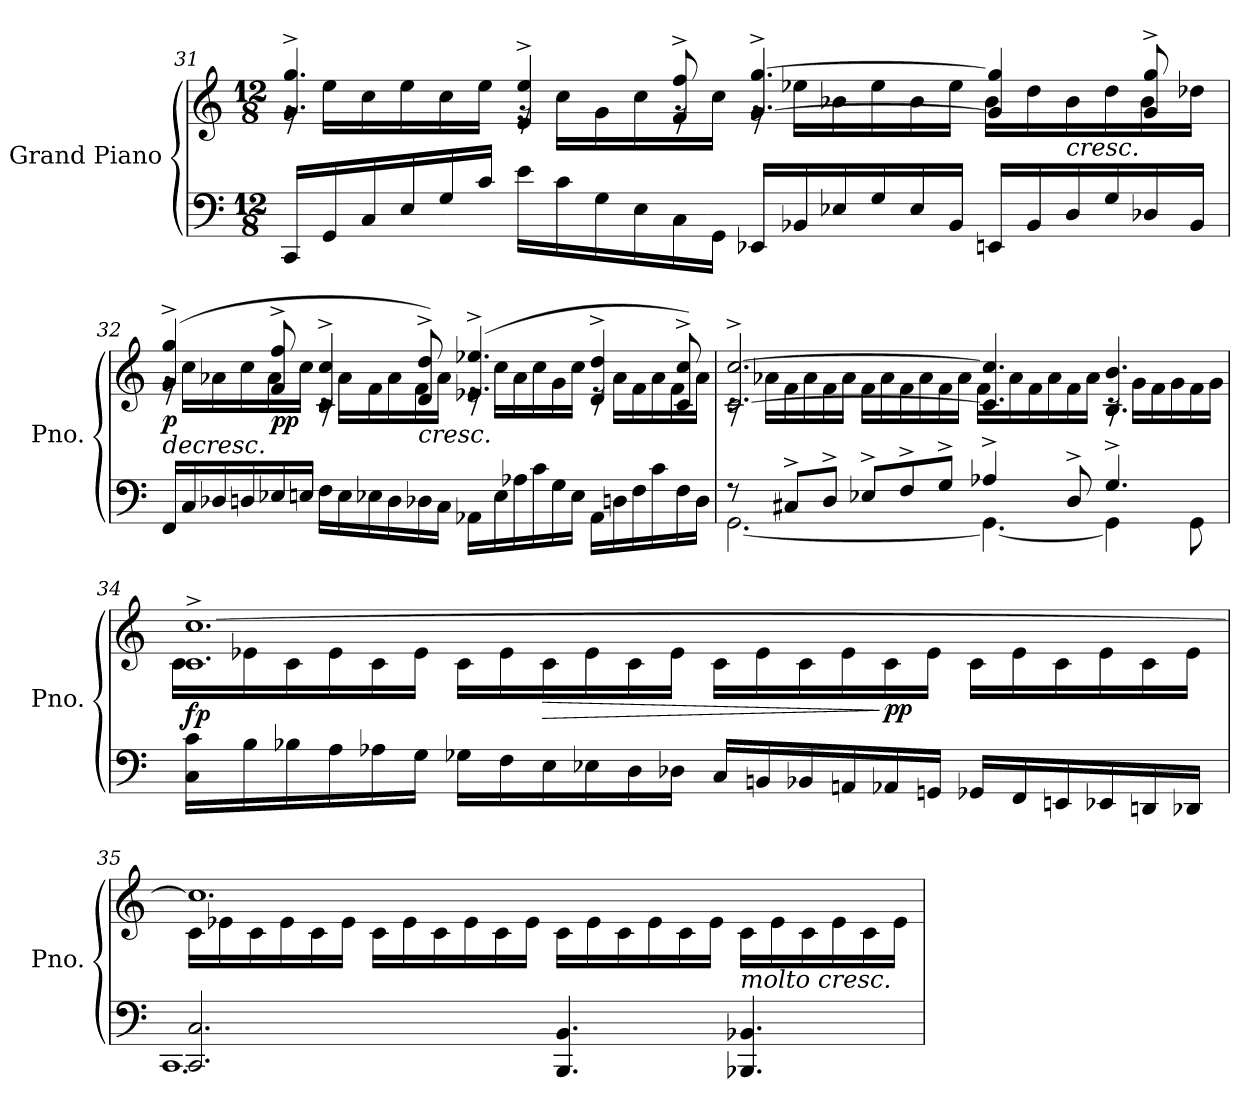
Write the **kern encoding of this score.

**kern	**kern	**dynam
*part1	*part1	*part1
*staff2	*staff1	*staff1/2
*I"Grand Piano	*	*
*I'Pno.	*	*
*clefF4	*clefG2	*
*k[]	*k[]	*
*M12/8	*M12/8	*
=31	=31	=31
*	*^	*
16CC/LL	4.g/^ 4.gg/^	16rg	.
16GG/	.	16ee\LL	.
16C/	.	16cc\	.
16E/	.	16ee\	.
16G/	.	16cc\	.
16c/JJ	.	16ee\JJ	.
16e\LL	4e/^ 4ee/^	16rg	.
16c\	.	16cc\LL	.
16G\	.	16g\	.
16E\	.	16cc\	.
16C\	8f/^ 8ff/^	16rg	.
16GG\JJ	.	16cc\JJ	.
16EE-X/LL	[4.g/^ [4.gg/^	16rg	.
16BB-X/	.	16ee-X\LL	.
16E-X/	.	16b-X\	.
16G/	.	16ee-\	.
16E-/	.	16b-\	.
16BB-/JJ	.	16ee-\JJ	.
16EEn/LL	4g/] 4gg/]	16b-\LL	.
16BB-/	.	16dd\	.
!	!	!	!LO:HP:b
16D/	.	16b-\	<
16G/	.	16dd\	.
16D-X/	8g/^ 8gg/^	16b-\	.
16BB-/JJ	.	16dd-X\JJ	.
!!LO:LB:g=z	!!
=32	=32	=32	=32
!	!	!	!LO:HP:b
!	!	!	!LO:DY:n=1:b
16FF/LL	(>4g/^ 4gg/^	16rg	> p
16C/	.	16cc\LL	.
16D-X/	.	16a-X\	.
16Dn/	.	16cc\	.
!	!	!	!LO:DY:n=2:b
16E-X/	8f/^ 8ff/^	16a-\	[ pp
16En/JJ	.	16cc\JJ	.
16F\LL	4c/^ 4cc/^	16rc	.
16E\	.	16a-\LL	.
16E-X\	.	16f\	.
16D\	.	16a-\	.
!	!LO:TX:b:i:t=cresc.	!	!
16D-X\	8d/^ 8dd/^)	16f\	.
16C\JJ	.	16a-\JJ	.
16AA-X\LL	(>4.e-X/^ 4.ee-X/^	16re	.
16E-\	.	16cc\LL	.
16A-X\	.	16a-\	.
16c\	.	16cc\	.
16G\	.	16g\	.
16E-\JJ	.	16cc\JJ	.
16AA-\LL	4d/^ 4dd/^	16re	.
16Dn\	.	16a-\LL	.
16F\	.	16f\	.
16c\	.	16a-\	.
16F\	8c/^ 8cc/^)	16f\	.
16D\JJ	.	16a-\JJ	.
=33	=33	=33	=33
*^	*	*	*
8r	[2.GG\	[2.c/^ [2.cc/^	16rc	.
.	.	.	16a-X\LL	.
8C#X^/L	.	.	16f\	.
.	.	.	16a-\	.
8D^/J	.	.	16f\	.
.	.	.	16a-\JJ	.
8E-X^/L	.	.	16f\LL	.
.	.	.	16a-\	.
8F^/	.	.	16f\	.
.	.	.	16a-\	.
8G^/J	.	.	16f\	.
.	.	.	16a-\JJ	.
4A-X^/	4.GG\_	4.c/] 4.cc/]	16f\LL	.
.	.	.	16a-\	.
.	.	.	16f\	.
.	.	.	16a-\	.
8D^/	.	.	16f\	.
.	.	.	16a-\JJ	.
4.G^/	4GG\]	4.B/ 4.b/	16rc	.
.	.	.	16g\LL	.
.	.	.	16f\	.
.	.	.	16g\	.
.	8GG\	.	16f\	.
.	.	.	16g\JJ	.
*v	*v	*	*	*
!!LO:LB:g=z	!!
=34	=34	=34	=34
!	!	!	!LO:DY:b
16C\ 16c\LL	1.c^ [1.cc^	16c\LL	fp
16B\	.	16e-X\	.
16B-X\	.	16c\	.
16A\	.	16e-\	.
16A-X\	.	16c\	.
16G\JJ	.	16e-\JJ	.
16G-X\LL	.	16c\LL	.
16F\	.	16e-\	.
!	!	!	!LO:HP:b
16E\	.	16c\	>
16E-X\	.	16e-\	.
16D\	.	16c\	.
16D-X\JJ	.	16e-\JJ	.
16C/LL	.	16c\LL	.
16BBn/	.	16e-\	.
16BB-X/	.	16c\	.
16AAn/	.	16e-\	.
!	!	!	!LO:DY:n=1:b
16AA-X/	.	16c\	] pp
16GGn/JJ	.	16e-\JJ	.
16GG-X/LL	.	16c\LL	.
16FF/	.	16e-\	.
16EEn/	.	16c\	.
16EE-X/	.	16e-\	.
16DDn/	.	16c\	.
16DD-X/JJ	.	16e-\JJ	.
=35	=35	=35	=35
*^	*	*	*
2.CC/ 2.C/	1.CC	1.cc]	16c\LL	.
.	.	.	16e-X\	.
.	.	.	16c\	.
.	.	.	16e-\	.
.	.	.	16c\	.
.	.	.	16e-\JJ	.
.	.	.	16c\LL	.
.	.	.	16e-\	.
.	.	.	16c\	.
.	.	.	16e-\	.
.	.	.	16c\	.
.	.	.	16e-\JJ	.
4.BBB/ 4.BB/	.	.	16c\LL	.
.	.	.	16e-\	.
.	.	.	16c\	.
.	.	.	16e-\	.
.	.	.	16c\	.
.	.	.	16e-\JJ	.
!	!	!	!LO:TX:b:i:t=molto cresc.	!
4.BBB-X/ 4.BB-X/	.	.	16c\LL	.
.	.	.	16e-\	.
.	.	.	16c\	.
.	.	.	16e-\	.
.	.	.	16c\	.
.	.	.	16e-\JJ	.
*v	*v	*	*	*
*	*v	*v	*
.	.	]
=	=	=
*-	*-	*-
